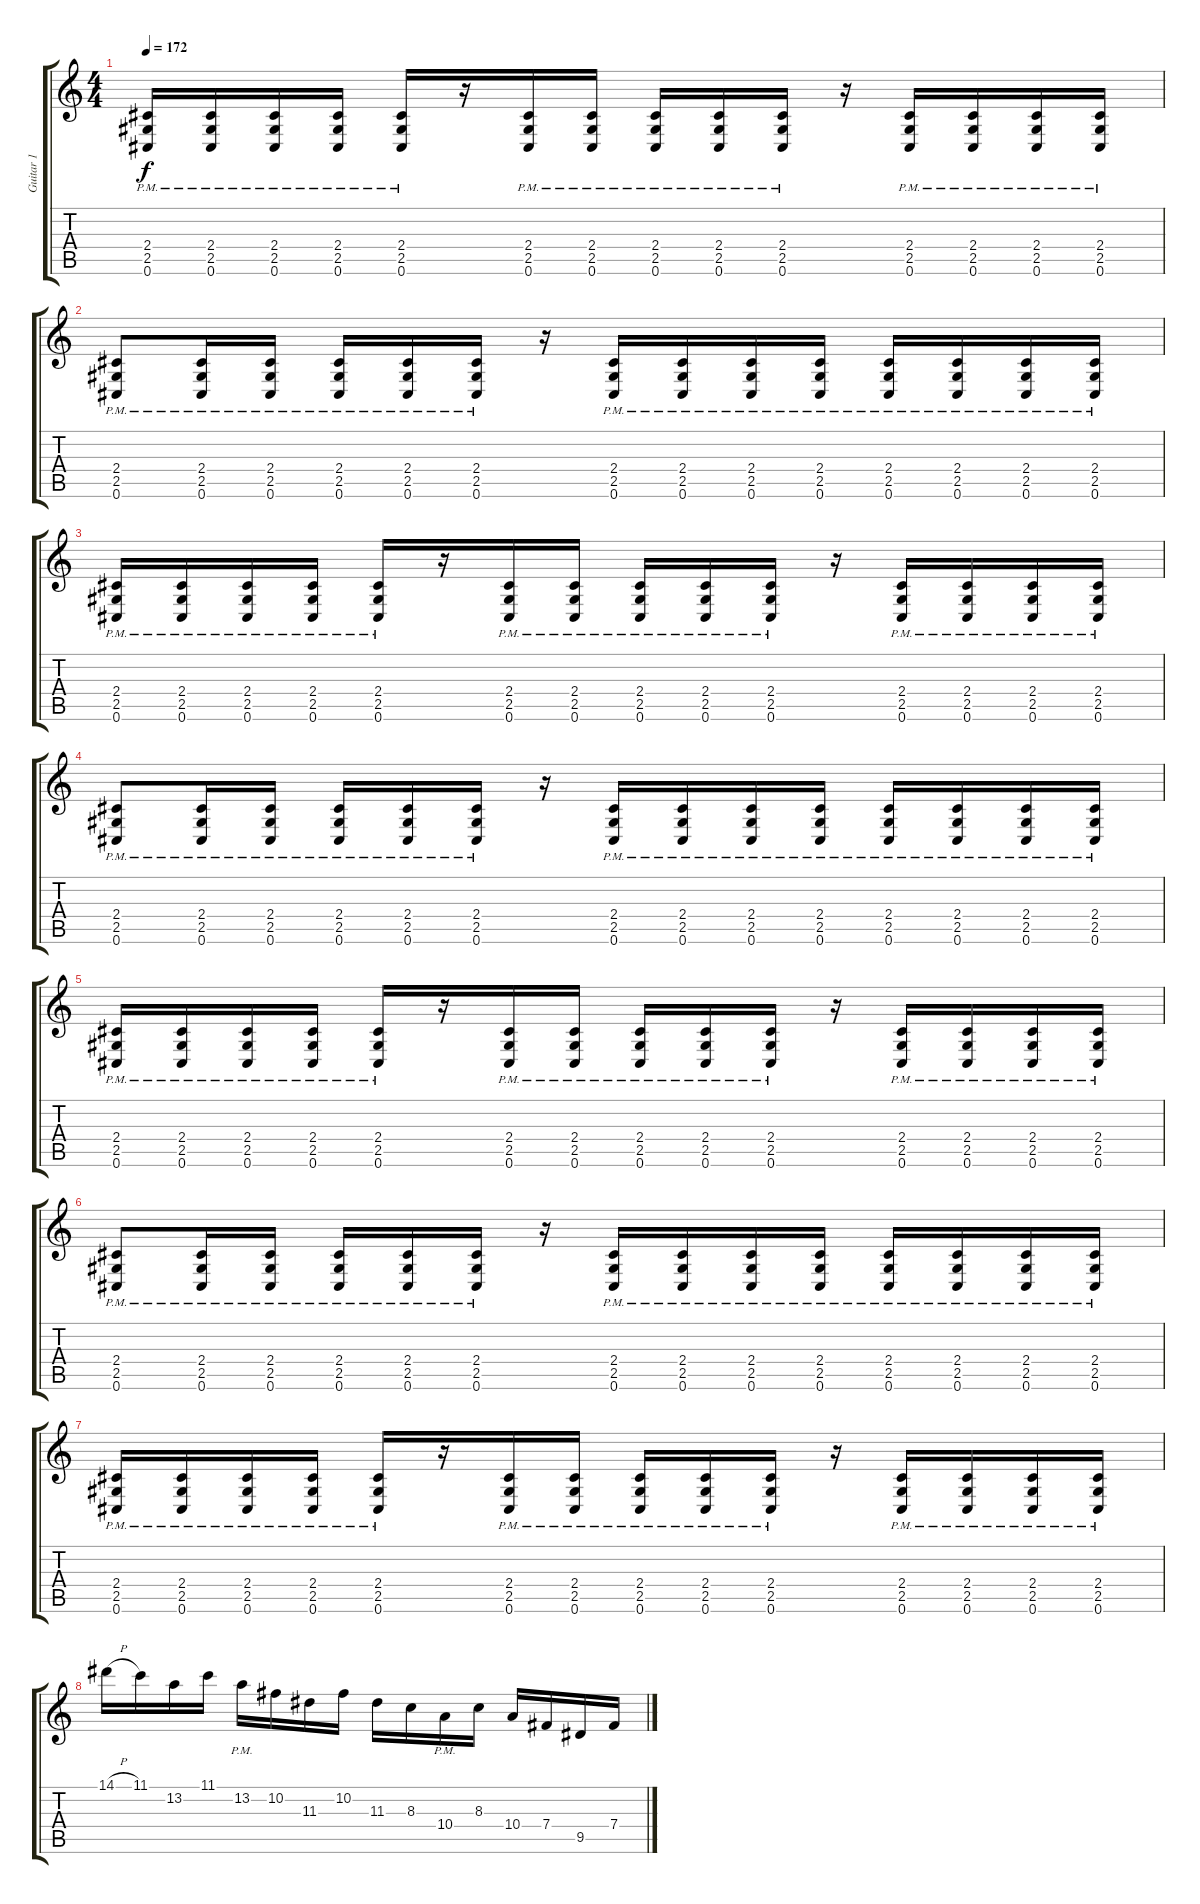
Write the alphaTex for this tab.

\track ("Guitar 1" "Guitar 1") {instrument distortionguitar}
\staff {score tabs}
\tuning (Db4 Ab3 E3 B2 Gb2 Db2) {hide}
\ts (4 4)
\tempo 172
\clef g2
\ks c
(2.4{pm} 2.5{pm} 0.6{pm}).16{dy f} (2.4{pm} 2.5{pm} 0.6{pm}).16 (2.4{pm} 2.5{pm} 0.6{pm}).16 (2.4{pm} 2.5{pm} 0.6{pm}).16 (2.4{pm} 2.5{pm} 0.6{pm}).16 r.16 (2.4{pm} 2.5{pm} 0.6{pm}).16 (2.4{pm} 2.5{pm} 0.6{pm}).16 (2.4{pm} 2.5{pm} 0.6{pm}).16 (2.4{pm} 2.5{pm} 0.6{pm}).16 (2.4{pm} 2.5{pm} 0.6{pm}).16 r.16 (2.4{pm} 2.5{pm} 0.6{pm}).16 (2.4{pm} 2.5{pm} 0.6{pm}).16 (2.4{pm} 2.5{pm} 0.6{pm}).16 (2.4{pm} 2.5{pm} 0.6{pm}).16 |
(2.4{pm} 2.5{pm} 0.6{pm}).8 (2.4{pm} 2.5{pm} 0.6{pm}).16 (2.4{pm} 2.5{pm} 0.6{pm}).16 (2.4{pm} 2.5{pm} 0.6{pm}).16 (2.4{pm} 2.5{pm} 0.6{pm}).16 (2.4{pm} 2.5{pm} 0.6{pm}).16 r.16 (2.4{pm} 2.5{pm} 0.6{pm}).16 (2.4{pm} 2.5{pm} 0.6{pm}).16 (2.4{pm} 2.5{pm} 0.6{pm}).16 (2.4{pm} 2.5{pm} 0.6{pm}).16 (2.4{pm} 2.5{pm} 0.6{pm}).16 (2.4{pm} 2.5{pm} 0.6{pm}).16 (2.4{pm} 2.5{pm} 0.6{pm}).16 (2.4{pm} 2.5{pm} 0.6{pm}).16 |
(2.4{pm} 2.5{pm} 0.6{pm}).16 (2.4{pm} 2.5{pm} 0.6{pm}).16 (2.4{pm} 2.5{pm} 0.6{pm}).16 (2.4{pm} 2.5{pm} 0.6{pm}).16 (2.4{pm} 2.5{pm} 0.6{pm}).16 r.16 (2.4{pm} 2.5{pm} 0.6{pm}).16 (2.4{pm} 2.5{pm} 0.6{pm}).16 (2.4{pm} 2.5{pm} 0.6{pm}).16 (2.4{pm} 2.5{pm} 0.6{pm}).16 (2.4{pm} 2.5{pm} 0.6{pm}).16 r.16 (2.4{pm} 2.5{pm} 0.6{pm}).16 (2.4{pm} 2.5{pm} 0.6{pm}).16 (2.4{pm} 2.5{pm} 0.6{pm}).16 (2.4{pm} 2.5{pm} 0.6{pm}).16 |
(2.4{pm} 2.5{pm} 0.6{pm}).8 (2.4{pm} 2.5{pm} 0.6{pm}).16 (2.4{pm} 2.5{pm} 0.6{pm}).16 (2.4{pm} 2.5{pm} 0.6{pm}).16 (2.4{pm} 2.5{pm} 0.6{pm}).16 (2.4{pm} 2.5{pm} 0.6{pm}).16 r.16 (2.4{pm} 2.5{pm} 0.6{pm}).16 (2.4{pm} 2.5{pm} 0.6{pm}).16 (2.4{pm} 2.5{pm} 0.6{pm}).16 (2.4{pm} 2.5{pm} 0.6{pm}).16 (2.4{pm} 2.5{pm} 0.6{pm}).16 (2.4{pm} 2.5{pm} 0.6{pm}).16 (2.4{pm} 2.5{pm} 0.6{pm}).16 (2.4{pm} 2.5{pm} 0.6{pm}).16 |
(2.4{pm} 2.5{pm} 0.6{pm}).16 (2.4{pm} 2.5{pm} 0.6{pm}).16 (2.4{pm} 2.5{pm} 0.6{pm}).16 (2.4{pm} 2.5{pm} 0.6{pm}).16 (2.4{pm} 2.5{pm} 0.6{pm}).16 r.16 (2.4{pm} 2.5{pm} 0.6{pm}).16 (2.4{pm} 2.5{pm} 0.6{pm}).16 (2.4{pm} 2.5{pm} 0.6{pm}).16 (2.4{pm} 2.5{pm} 0.6{pm}).16 (2.4{pm} 2.5{pm} 0.6{pm}).16 r.16 (2.4{pm} 2.5{pm} 0.6{pm}).16 (2.4{pm} 2.5{pm} 0.6{pm}).16 (2.4{pm} 2.5{pm} 0.6{pm}).16 (2.4{pm} 2.5{pm} 0.6{pm}).16 |
(2.4{pm} 2.5{pm} 0.6{pm}).8 (2.4{pm} 2.5{pm} 0.6{pm}).16 (2.4{pm} 2.5{pm} 0.6{pm}).16 (2.4{pm} 2.5{pm} 0.6{pm}).16 (2.4{pm} 2.5{pm} 0.6{pm}).16 (2.4{pm} 2.5{pm} 0.6{pm}).16 r.16 (2.4{pm} 2.5{pm} 0.6{pm}).16 (2.4{pm} 2.5{pm} 0.6{pm}).16 (2.4{pm} 2.5{pm} 0.6{pm}).16 (2.4{pm} 2.5{pm} 0.6{pm}).16 (2.4{pm} 2.5{pm} 0.6{pm}).16 (2.4{pm} 2.5{pm} 0.6{pm}).16 (2.4{pm} 2.5{pm} 0.6{pm}).16 (2.4{pm} 2.5{pm} 0.6{pm}).16 |
(2.4{pm} 2.5{pm} 0.6{pm}).16 (2.4{pm} 2.5{pm} 0.6{pm}).16 (2.4{pm} 2.5{pm} 0.6{pm}).16 (2.4{pm} 2.5{pm} 0.6{pm}).16 (2.4{pm} 2.5{pm} 0.6{pm}).16 r.16 (2.4{pm} 2.5{pm} 0.6{pm}).16 (2.4{pm} 2.5{pm} 0.6{pm}).16 (2.4{pm} 2.5{pm} 0.6{pm}).16 (2.4{pm} 2.5{pm} 0.6{pm}).16 (2.4{pm} 2.5{pm} 0.6{pm}).16 r.16 (2.4{pm} 2.5{pm} 0.6{pm}).16 (2.4{pm} 2.5{pm} 0.6{pm}).16 (2.4{pm} 2.5{pm} 0.6{pm}).16 (2.4{pm} 2.5{pm} 0.6{pm}).16 |
14.1{h}.16 11.1.16 13.2.16 11.1.16 13.2{pm}.16 10.2.16 11.3.16 10.2.16 11.3.16 8.3.16 10.4{pm}.16 8.3.16 10.4.16 7.4.16 9.5.16 7.4.16
